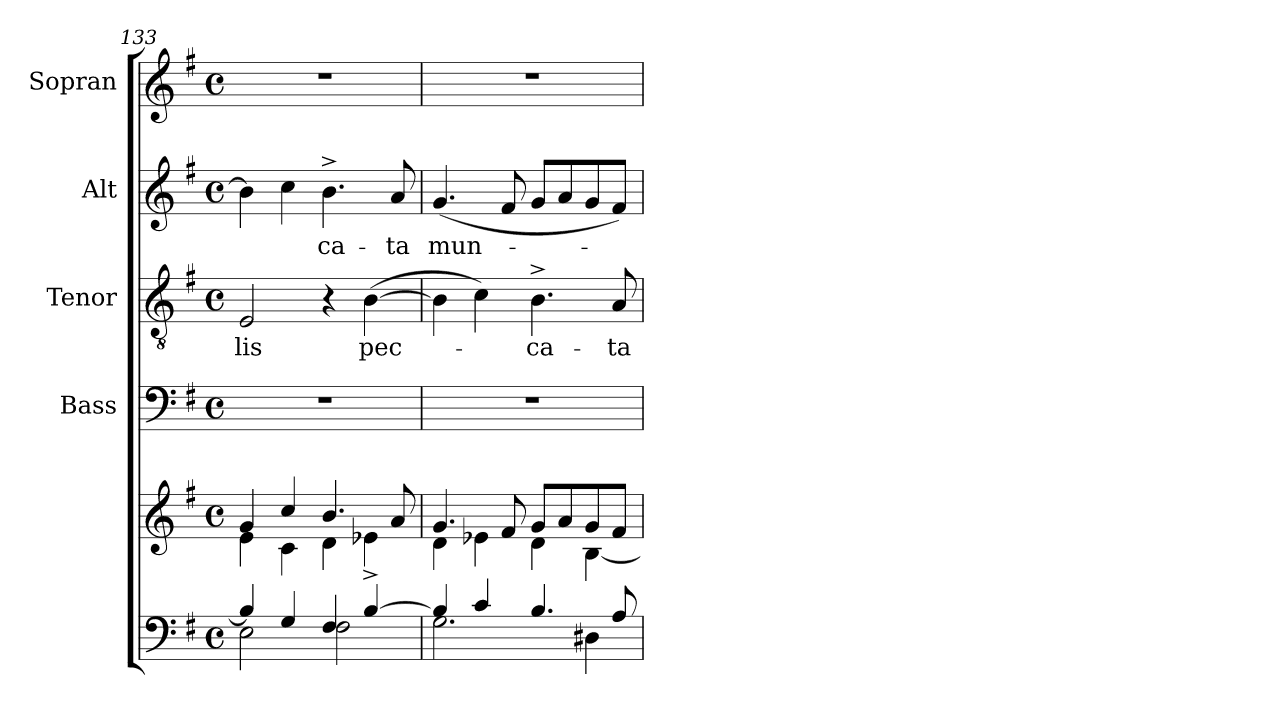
**kern	**kern	**kern	**kern	**text	**kern	**text	**kern
*part5	*part5	*part4	*part3	*part3	*part2	*part2	*part1
*staff6	*staff5	*staff4	*staff3	*staff3	*staff2	*staff2	*staff1
*	*	*I"Bass	*I"Tenor	*	*I"Alt	*	*I"Sopran
*	*	*I'B.	*I'T.	*	*I'A.	*	*I'S.
*clefF4	*clefG2	*clefF4	*clefGv2	*	*clefG2	*	*clefG2
*k[f#]	*k[f#]	*k[f#]	*k[f#]	*	*k[f#]	*	*k[f#]
*G:	*G:	*G:	*G:	*	*G:	*	*G:
*M4/4	*M4/4	*M4/4	*M4/4	*	*M4/4	*	*M4/4
*met(c)	*met(c)	*met(c)	*met(c)	*	*met(c)	*	*met(c)
=133	=133	=133	=133	=133	=133	=133	=133
*^	*^	*	*	*	*	*	*
!	!	!	!	!	!	!LO:LY:b	!	!	!
4B/]	2E\	4g/	4e\	1r	2E/	-lis	4b\]	.	1r
4G/	.	4cc/	4c\	.	.	.	4cc\	.	.
!	!	!	!	!	!	!	!	!LO:LY:b	!
4F#/	2F#\	4.b/	4d\	.	4r	.	4.b^>\	-ca-	.
!	!	!	!	!	!	!LO:LY:b	!	!	!
[>4B^>/	.	.	4e-X\	.	(>[4B\	pec-	.	.	.
!	!	!	!	!	!	!	!	!LO:LY:b	!
.	.	8a/	.	.	.	.	8a/	-ta	.
=134	=134	=134	=134	=134	=134	=134	=134	=134	=134
!	!	!	!	!	!	!	!	!LO:LY:b	!
4B/]	2.G\	4.g/	4d\	1r	4B\]	.	(<4.g/	mun-	1r
4c/	.	.	4e-X\	.	4c\)	.	.	.	.
.	.	8f#/	.	.	.	.	8f#/	.	.
!	!	!	!	!	!	!LO:LY:b	!	!	!
4.B/	.	8g/L	4d\	.	4.B^>\	-ca-	8g/L	.	.
.	.	8a/	.	.	.	.	8a/	.	.
.	4D#X\	8g/	[<4B\	.	.	.	8g/	.	.
!	!	!	!	!	!	!LO:LY:b	!	!	!
8A/	.	8f#/J	.	.	8A/	-ta	8f#/J)	.	.
*v	*v	*	*	*	*	*	*	*	*
*	*v	*v	*	*	*	*	*	*
=	=	=	=	=	=	=	=
*-	*-	*-	*-	*-	*-	*-	*-
